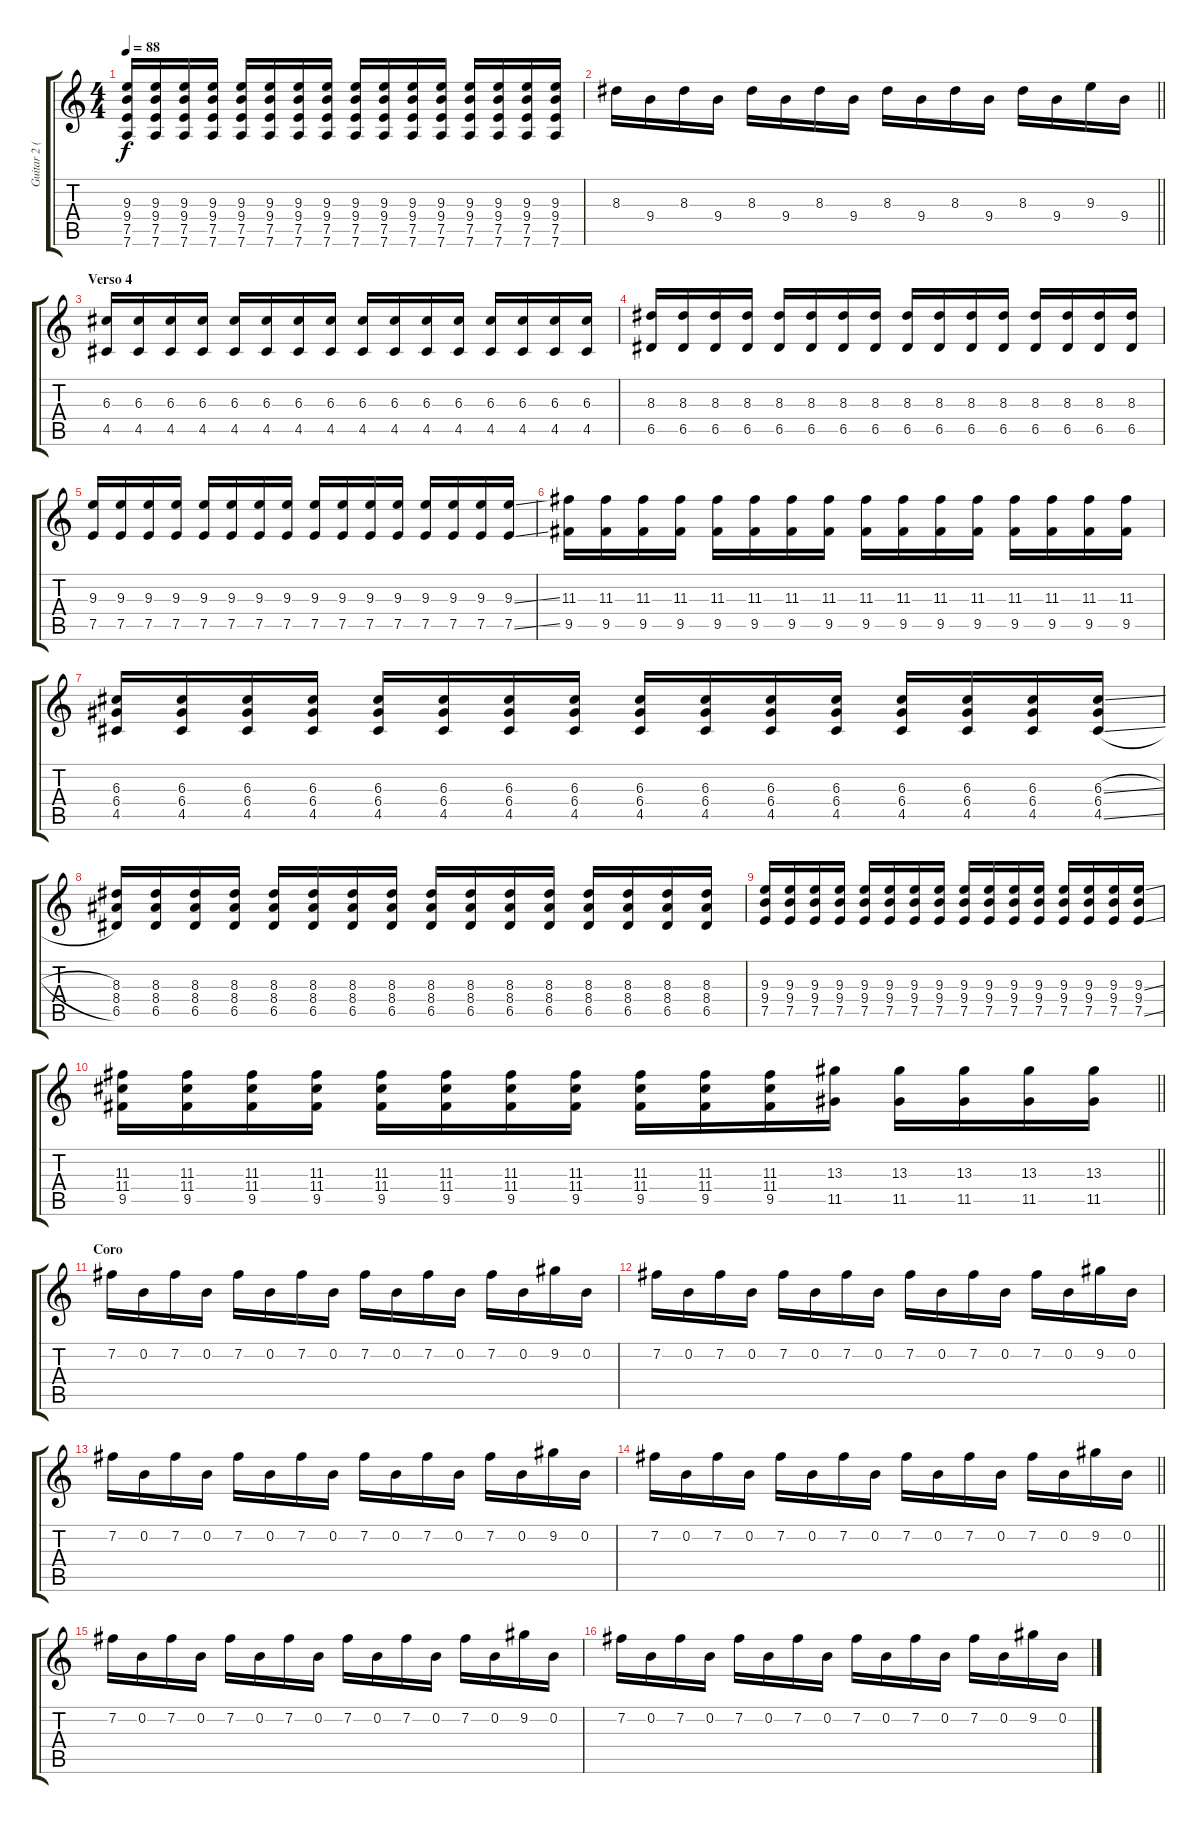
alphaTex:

\track ("Guitar 2 (Joshua Brigham)" "Guitar 2 (") {instrument distortionguitar}
\staff {score tabs}
\tuning (E4 B3 G3 D3 A2 D2) {hide}
\ts (4 4)
\tempo 88
\clef g2
\ks c
(9.3 9.4 7.5 7.6).16{dy f} (9.3 9.4 7.5 7.6).16 (9.3 9.4 7.5 7.6).16 (9.3 9.4 7.5 7.6).16 (9.3 9.4 7.5 7.6).16 (9.3 9.4 7.5 7.6).16 (9.3 9.4 7.5 7.6).16 (9.3 9.4 7.5 7.6).16 (9.3 9.4 7.5 7.6).16 (9.3 9.4 7.5 7.6).16 (9.3 9.4 7.5 7.6).16 (9.3 9.4 7.5 7.6).16 (9.3 9.4 7.5 7.6).16 (9.3 9.4 7.5 7.6).16 (9.3 9.4 7.5 7.6).16 (9.3 9.4 7.5 7.6).16 |
\barLineRight lightlight
8.3.16 9.4.16 8.3.16 9.4.16 8.3.16 9.4.16 8.3.16 9.4.16 8.3.16 9.4.16 8.3.16 9.4.16 8.3.16 9.4.16 9.3.16 9.4.16 |
\section ("" "Verso 4")
(6.3 4.5).16 (6.3 4.5).16 (6.3 4.5).16 (6.3 4.5).16 (6.3 4.5).16 (6.3 4.5).16 (6.3 4.5).16 (6.3 4.5).16 (6.3 4.5).16 (6.3 4.5).16 (6.3 4.5).16 (6.3 4.5).16 (6.3 4.5).16 (6.3 4.5).16 (6.3 4.5).16 (6.3 4.5).16 |
(8.3 6.5).16 (8.3 6.5).16 (8.3 6.5).16 (8.3 6.5).16 (8.3 6.5).16 (8.3 6.5).16 (8.3 6.5).16 (8.3 6.5).16 (8.3 6.5).16 (8.3 6.5).16 (8.3 6.5).16 (8.3 6.5).16 (8.3 6.5).16 (8.3 6.5).16 (8.3 6.5).16 (8.3 6.5).16 |
(9.3 7.5).16 (9.3 7.5).16 (9.3 7.5).16 (9.3 7.5).16 (9.3 7.5).16 (9.3 7.5).16 (9.3 7.5).16 (9.3 7.5).16 (9.3 7.5).16 (9.3 7.5).16 (9.3 7.5).16 (9.3 7.5).16 (9.3 7.5).16 (9.3 7.5).16 (9.3 7.5).16 (9.3{ss} 7.5{ss}).16 |
(11.3 9.5).16 (11.3 9.5).16 (11.3 9.5).16 (11.3 9.5).16 (11.3 9.5).16 (11.3 9.5).16 (11.3 9.5).16 (11.3 9.5).16 (11.3 9.5).16 (11.3 9.5).16 (11.3 9.5).16 (11.3 9.5).16 (11.3 9.5).16 (11.3 9.5).16 (11.3 9.5).16 (11.3 9.5).16 |
(6.3 6.4 4.5).16 (6.3 6.4 4.5).16 (6.3 6.4 4.5).16 (6.3 6.4 4.5).16 (6.3 6.4 4.5).16 (6.3 6.4 4.5).16 (6.3 6.4 4.5).16 (6.3 6.4 4.5).16 (6.3 6.4 4.5).16 (6.3 6.4 4.5).16 (6.3 6.4 4.5).16 (6.3 6.4 4.5).16 (6.3 6.4 4.5).16 (6.3 6.4 4.5).16 (6.3 6.4 4.5).16 (6.3{sl} 6.4 4.5{sl}).16 |
(8.3 8.4 6.5).16 (8.3 8.4 6.5).16 (8.3 8.4 6.5).16 (8.3 8.4 6.5).16 (8.3 8.4 6.5).16 (8.3 8.4 6.5).16 (8.3 8.4 6.5).16 (8.3 8.4 6.5).16 (8.3 8.4 6.5).16 (8.3 8.4 6.5).16 (8.3 8.4 6.5).16 (8.3 8.4 6.5).16 (8.3 8.4 6.5).16 (8.3 8.4 6.5).16 (8.3 8.4 6.5).16 (8.3 8.4 6.5).16 |
(9.3 9.4 7.5).16 (9.3 9.4 7.5).16 (9.3 9.4 7.5).16 (9.3 9.4 7.5).16 (9.3 9.4 7.5).16 (9.3 9.4 7.5).16 (9.3 9.4 7.5).16 (9.3 9.4 7.5).16 (9.3 9.4 7.5).16 (9.3 9.4 7.5).16 (9.3 9.4 7.5).16 (9.3 9.4 7.5).16 (9.3 9.4 7.5).16 (9.3 9.4 7.5).16 (9.3 9.4 7.5).16 (9.3{ss} 9.4 7.5{ss}).16 |
\barLineRight lightlight
(11.3 11.4 9.5).16 (11.3 11.4 9.5).16 (11.3 11.4 9.5).16 (11.3 11.4 9.5).16 (11.3 11.4 9.5).16 (11.3 11.4 9.5).16 (11.3 11.4 9.5).16 (11.3 11.4 9.5).16 (11.3 11.4 9.5).16 (11.3 11.4 9.5).16 (11.3 11.4 9.5).16 (13.3 11.5).16 (13.3 11.5).16 (13.3 11.5).16 (13.3 11.5).16 (13.3 11.5).16 |
\section ("" "Coro")
7.2.16 0.2.16 7.2.16 0.2.16 7.2.16 0.2.16 7.2.16 0.2.16 7.2.16 0.2.16 7.2.16 0.2.16 7.2.16 0.2.16 9.2.16 0.2.16 |
7.2.16 0.2.16 7.2.16 0.2.16 7.2.16 0.2.16 7.2.16 0.2.16 7.2.16 0.2.16 7.2.16 0.2.16 7.2.16 0.2.16 9.2.16 0.2.16 |
7.2.16 0.2.16 7.2.16 0.2.16 7.2.16 0.2.16 7.2.16 0.2.16 7.2.16 0.2.16 7.2.16 0.2.16 7.2.16 0.2.16 9.2.16 0.2.16 |
\barLineRight lightlight
7.2.16 0.2.16 7.2.16 0.2.16 7.2.16 0.2.16 7.2.16 0.2.16 7.2.16 0.2.16 7.2.16 0.2.16 7.2.16 0.2.16 9.2.16 0.2.16 |
7.2.16 0.2.16 7.2.16 0.2.16 7.2.16 0.2.16 7.2.16 0.2.16 7.2.16 0.2.16 7.2.16 0.2.16 7.2.16 0.2.16 9.2.16 0.2.16 |
7.2.16 0.2.16 7.2.16 0.2.16 7.2.16 0.2.16 7.2.16 0.2.16 7.2.16 0.2.16 7.2.16 0.2.16 7.2.16 0.2.16 9.2.16 0.2.16
